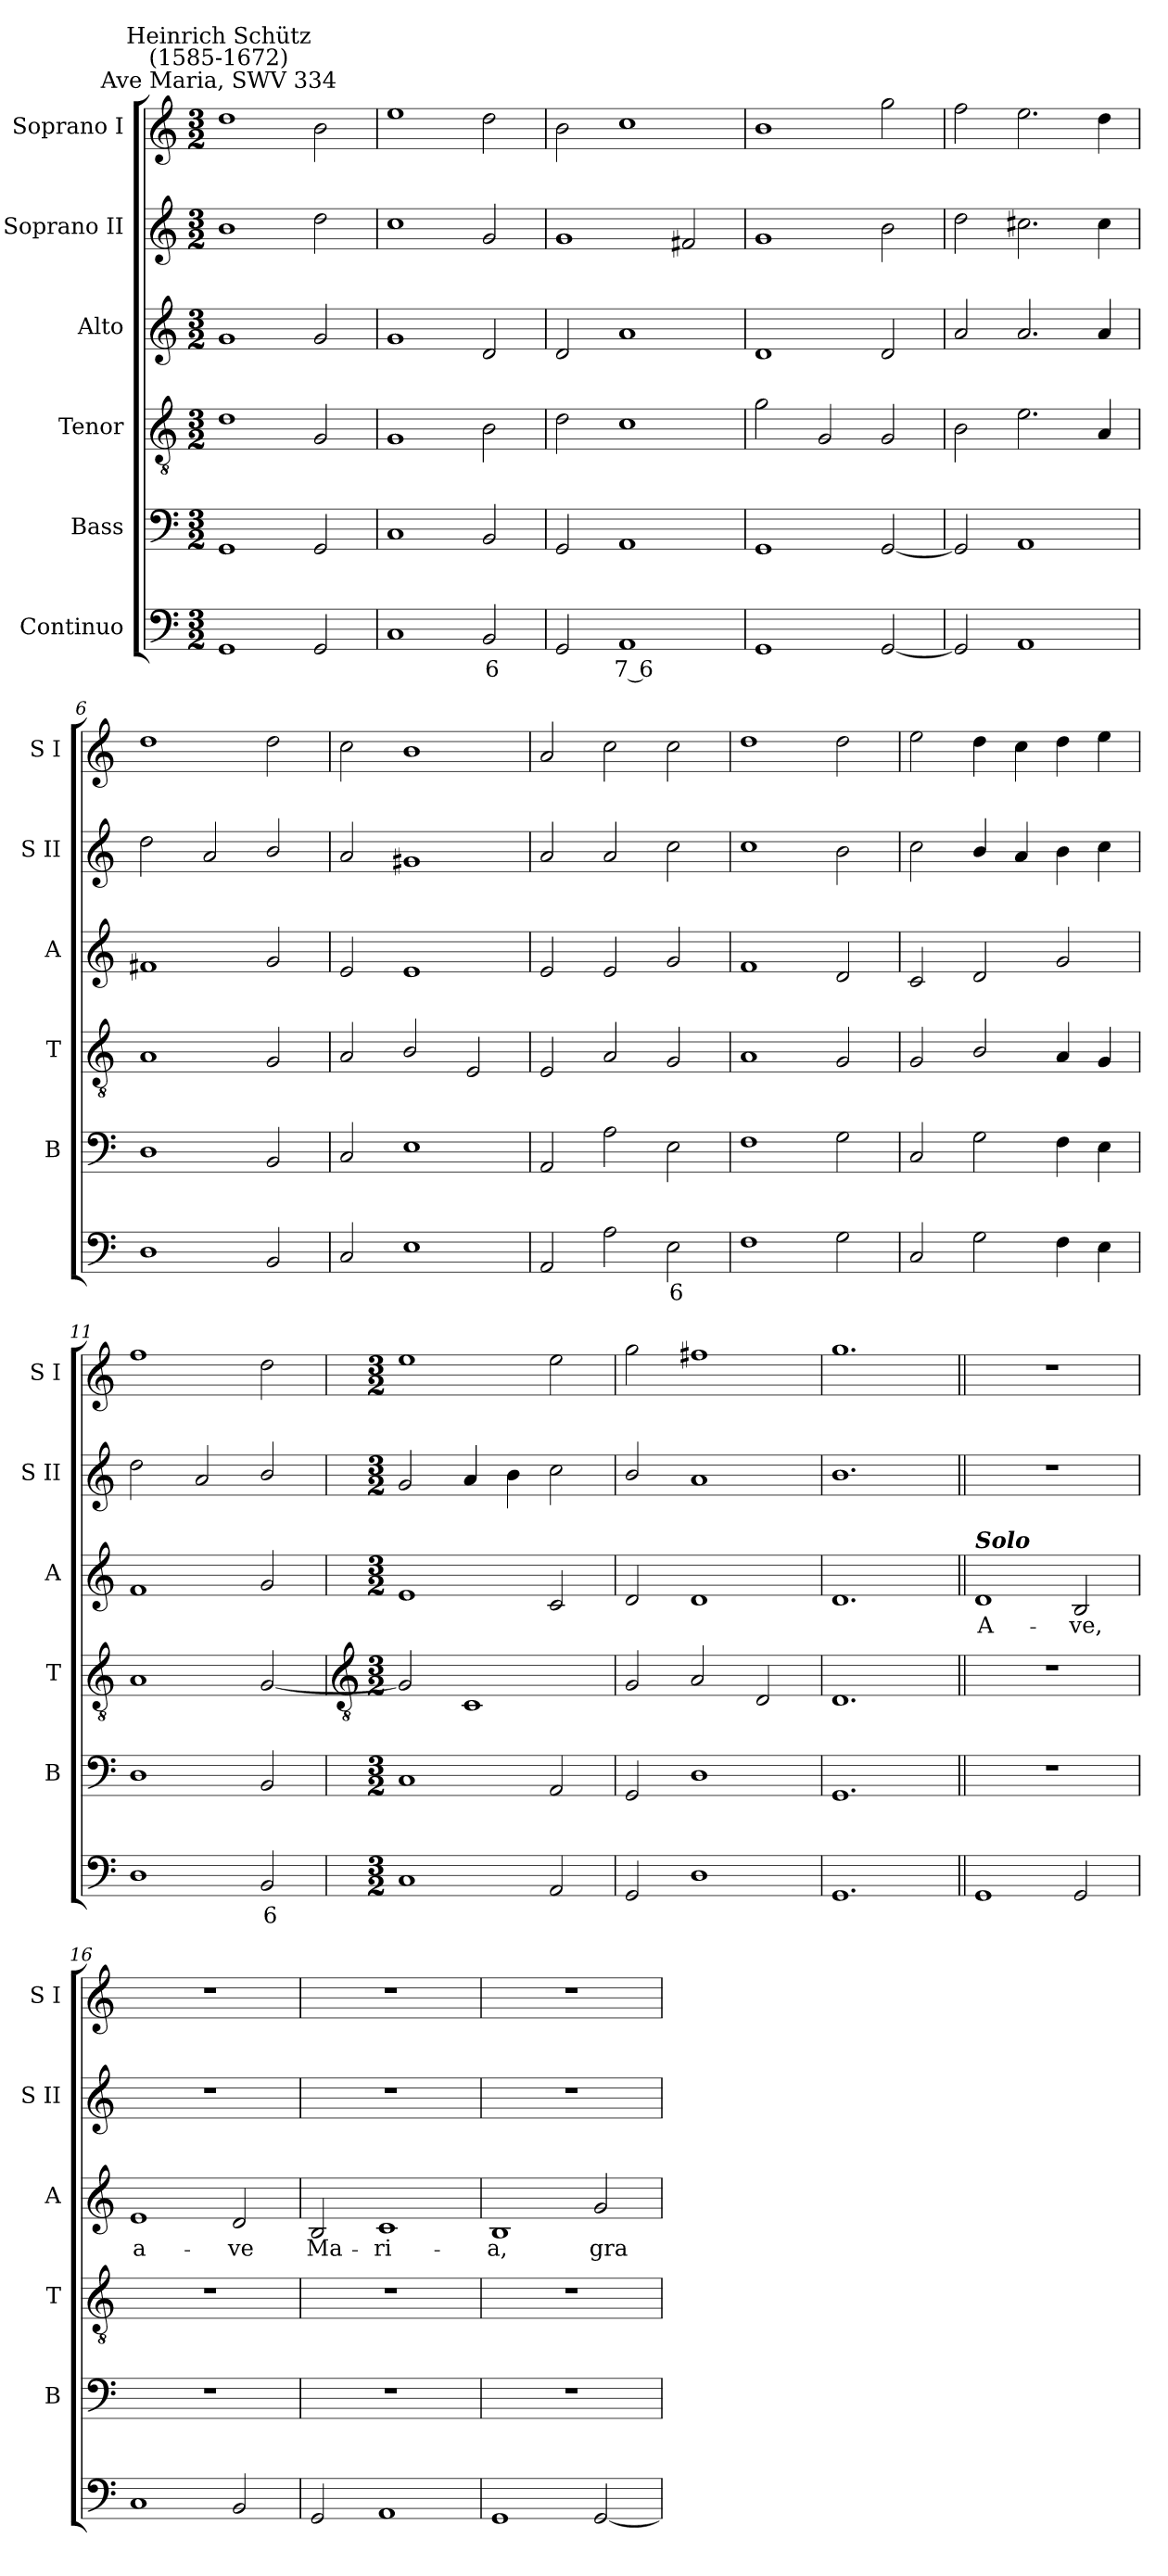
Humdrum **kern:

**kern	**text	**kern	**kern	**kern	**text	**kern	**kern
*part6	*part6	*part5	*part4	*part3	*part3	*part2	*part1
*staff6	*staff6	*staff5	*staff4	*staff3	*staff3	*staff2	*staff1
*I"Continuo	*	*I"Bass	*I"Tenor	*I"Alto	*	*I"Soprano II	*I"Soprano I
*	*	*I'B	*I'T	*I'A	*	*I'S II	*I'S I
*clefF4	*	*clefF4	*clefGv2	*clefG2	*	*clefG2	*clefG2
*k[]	*	*k[]	*k[]	*k[]	*	*k[]	*k[]
*C:	*	*C:	*C:	*C:	*	*C:	*C:
*M3/2	*	*M3/2	*M3/2	*M3/2	*	*M3/2	*M3/2
=1	=1	=1	=1	=1	=1	=1	=1
!	!	!	!	!	!	!	!LO:TX:a:cj:t=Ave Maria, SWV 334
!	!	!	!	!	!	!	!LO:TX:a:cj:t=Heinrich Schütz\n(1585-1672)
1GG	.	1GG	1d	1g	.	1b	1dd
2GG	.	2GG	2G	2g	.	2dd	2b
=2	=2	=2	=2	=2	=2	=2	=2
1C	.	1C	1G	1g	.	1cc	1ee
!	!LO:LY:b	!	!	!	!	!	!
2BB	6	2BB	2B	2d	.	2g	2dd
=3	=3	=3	=3	=3	=3	=3	=3
2GG	.	2GG	2d	2d	.	1g	2b
!	!LO:LY:b	!	!	!	!	!	!
1AA	7 6	1AA	1c	1a	.	.	1cc
.	.	.	.	.	.	2f#X	.
=4	=4	=4	=4	=4	=4	=4	=4
1GG	.	1GG	2g	1d	.	1g	1b
.	.	.	2G	.	.	.	.
[2GG	.	[2GG	2G	2d	.	2b	2gg
=5	=5	=5	=5	=5	=5	=5	=5
2GG]	.	2GG]	2B	2a	.	2dd	2ff
1AA	.	1AA	2.e	2.a	.	2.cc#X	2.ee
.	.	.	4A	4a	.	4cc#	4dd
=6	=6	=6	=6	=6	=6	=6	=6
1D	.	1D	1A	1f#X	.	2dd	1dd
.	.	.	.	.	.	2a	.
2BB	.	2BB	2G	2g	.	2b/	2dd
=7	=7	=7	=7	=7	=7	=7	=7
2C	.	2C	2A	2e	.	2a	2cc
1E	.	1E	2B/	1e	.	1g#X	1b
.	.	.	2E	.	.	.	.
=8	=8	=8	=8	=8	=8	=8	=8
2AA	.	2AA	2E	2e	.	2a	2a
2A	.	2A	2A	2e	.	2a	2cc
!	!LO:LY:b	!	!	!	!	!	!
2E	6	2E	2G	2g	.	2cc	2cc
=9	=9	=9	=9	=9	=9	=9	=9
1F	.	1F	1A	1f	.	1cc	1dd
2G	.	2G	2G	2d	.	2b	2dd
=10	=10	=10	=10	=10	=10	=10	=10
2C	.	2C	2G	2c	.	2cc	2ee
2G	.	2G	2B/	2d	.	4b/	4dd
.	.	.	.	.	.	4a	4cc
4F	.	4F	4A	2g	.	4b	4dd
4E	.	4E	4G	.	.	4cc	4ee
=11	=11	=11	=11	=11	=11	=11	=11
1D	.	1D	1A	1f	.	2dd	1ff
.	.	.	.	.	.	2a	.
!	!LO:LY:b	!	!	!	!	!	!
2BB	6	2BB	[2G	2g	.	2b/	2dd
!!LO:LB:g=z
=12	=12	=12	=12	=12	=12	=12	=12
*	*	*	*clefGv2	*	*	*	*
*M3/2	*	*M3/2	*M3/2	*M3/2	*	*M3/2	*M3/2
1C	.	1C	2G]	1e	.	2g	1ee
.	.	.	1C	.	.	4a	.
.	.	.	.	.	.	4b	.
2AA	.	2AA	.	2c	.	2cc	2ee
=13	=13	=13	=13	=13	=13	=13	=13
2GG	.	2GG	2G	2d	.	2b/	2gg
1D	.	1D	2A	1d	.	1a	1ff#X
.	.	.	2D	.	.	.	.
=14	=14	=14	=14	=14	=14	=14	=14
1.GG	.	1.GG	1.D	1.d	.	1.b	1.gg
=15||	=15||	=15||	=15||	=15||	=15||	=15||	=15||
!	!	!	!	!LO:TX:a:Bi:t=Solo	!	!	!
!	!	!LO:N:vis=1	!LO:N:vis=1	!	!LO:LY:b	!LO:N:vis=1	!LO:N:vis=1
1GG	.	1.r	1.r	1d	A-	1.r	1.r
!	!	!	!	!	!LO:LY:b	!	!
2GG	.	.	.	2B	-ve,	.	.
=16	=16	=16	=16	=16	=16	=16	=16
!	!	!LO:N:vis=1	!LO:N:vis=1	!	!LO:LY:b	!LO:N:vis=1	!LO:N:vis=1
1C	.	1.r	1.r	1e	a-	1.r	1.r
!	!	!	!	!	!LO:LY:b	!	!
2BB	.	.	.	2d	-ve	.	.
=17	=17	=17	=17	=17	=17	=17	=17
!	!	!LO:N:vis=1	!LO:N:vis=1	!	!LO:LY:b	!LO:N:vis=1	!LO:N:vis=1
2GG	.	1.r	1.r	2B	Ma-	1.r	1.r
!	!	!	!	!	!LO:LY:b	!	!
1AA	.	.	.	1c	-ri-	.	.
=18	=18	=18	=18	=18	=18	=18	=18
!	!	!LO:N:vis=1	!LO:N:vis=1	!	!LO:LY:b	!LO:N:vis=1	!LO:N:vis=1
1GG	.	1.r	1.r	1B	-a,	1.r	1.r
!	!	!	!	!	!LO:LY:b	!	!
[2GG	.	.	.	2g	gra-	.	.
=	=	=	=	=	=	=	=
*-	*-	*-	*-	*-	*-	*-	*-
